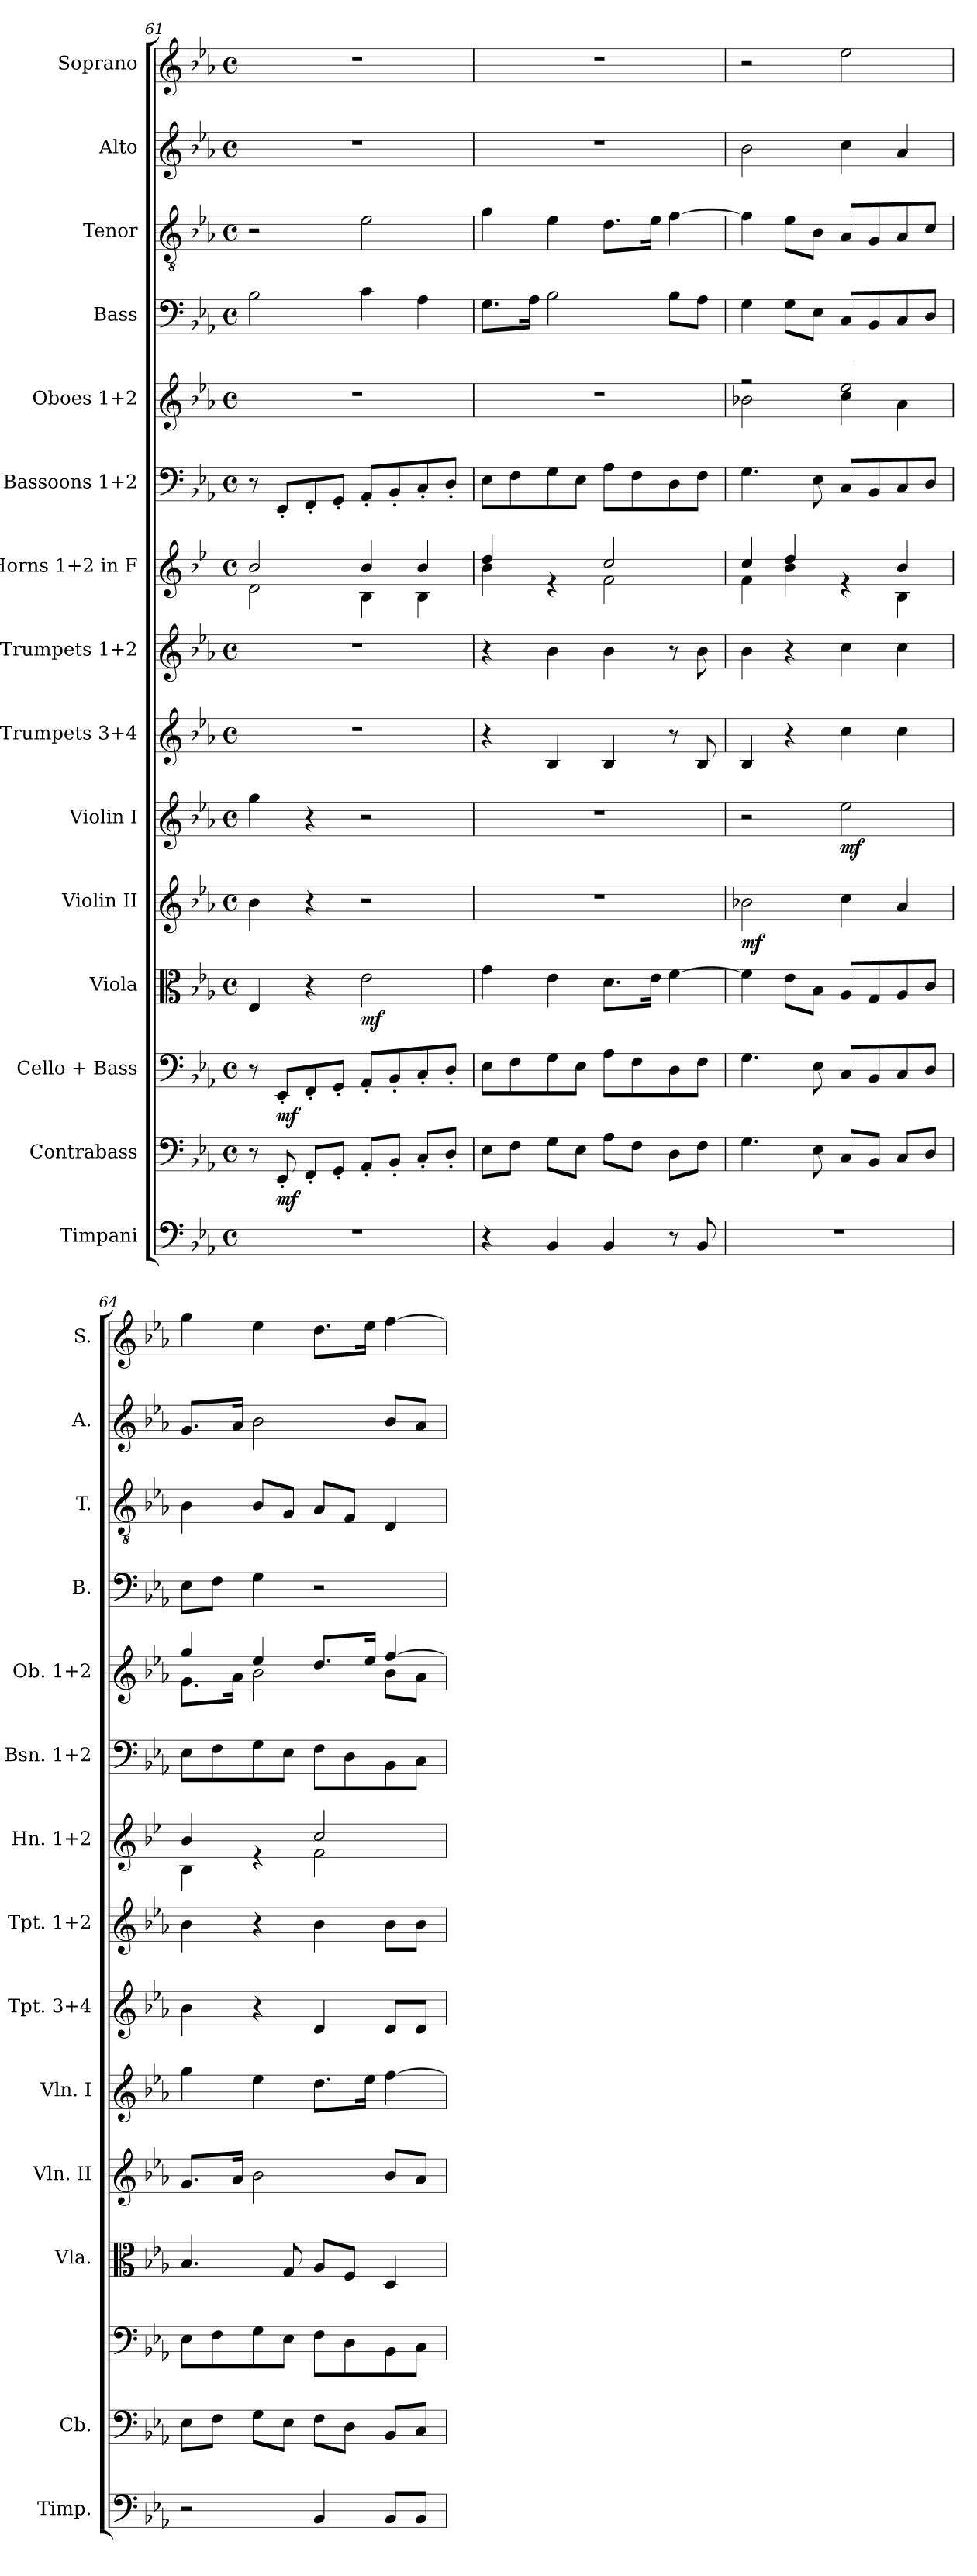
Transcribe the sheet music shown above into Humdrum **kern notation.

**kern	**kern	**dynam	**kern	**dynam	**kern	**dynam	**kern	**dynam	**kern	**dynam	**kern	**kern	**kern	**kern	**kern	**kern	**kern	**kern	**kern
*part15	*part14	*part14	*part13	*part13	*part12	*part12	*part11	*part11	*part10	*part10	*part9	*part8	*part7	*part6	*part5	*part4	*part3	*part2	*part1
*staff15	*staff14	*staff14	*staff13	*staff13	*staff12	*staff12	*staff11	*staff11	*staff10	*staff10	*staff9	*staff8	*staff7	*staff6	*staff5	*staff4	*staff3	*staff2	*staff1
*I"Timpani	*I"Contrabass	*	*I"Cello + Bass	*	*I"Viola	*	*I"Violin II	*	*I"Violin I	*	*I"Trumpets 3+4	*I"Trumpets 1+2	*I"Horns 1+2 in F	*I"Bassoons 1+2	*I"Oboes 1+2	*I"Bass	*I"Tenor	*I"Alto	*I"Soprano
*I'Timp.	*I'Cb.	*	*	*	*I'Vla.	*	*I'Vln. II	*	*I'Vln. I	*	*I'Tpt. 3+4	*I'Tpt. 1+2	*I'Hn. 1+2	*I'Bsn. 1+2	*I'Ob. 1+2	*I'B.	*I'T.	*I'A.	*I'S.
*clefF4	*clefF4	*	*clefF4	*	*clefC3	*	*clefG2	*	*clefG2	*	*clefG2	*clefG2	*clefG2	*clefF4	*clefG2	*clefF4	*clefGv2	*clefG2	*clefG2
*	*ITrd7c12	*	*	*	*	*	*	*	*	*	*	*	*ITrd4c7	*	*	*	*	*	*
*k[b-e-a-]	*k[b-e-a-]	*	*k[b-e-a-]	*	*k[b-e-a-]	*	*k[b-e-a-]	*	*k[b-e-a-]	*	*k[b-e-a-]	*k[b-e-a-]	*k[b-e-a-]	*k[b-e-a-]	*k[b-e-a-]	*k[b-e-a-]	*k[b-e-a-]	*k[b-e-a-]	*k[b-e-a-]
*M4/4	*M4/4	*	*M4/4	*	*M4/4	*	*M4/4	*	*M4/4	*	*M4/4	*M4/4	*M4/4	*M4/4	*M4/4	*M4/4	*M4/4	*M4/4	*M4/4
*met(c)	*met(c)	*	*met(c)	*	*met(c)	*	*met(c)	*	*met(c)	*	*met(c)	*met(c)	*met(c)	*met(c)	*met(c)	*met(c)	*met(c)	*met(c)	*met(c)
=61	=61	=61	=61	=61	=61	=61	=61	=61	=61	=61	=61	=61	=61	=61	=61	=61	=61	=61	=61
*	*	*	*	*	*	*	*	*	*	*	*	*	*^	*	*	*	*	*	*
1r	8r	.	8r	.	4E-/	.	4b-\	.	4gg\	.	1r	1r	2e-/	2G\	8r	1r	2B-\	2r	1r	1r
!	!	!LO:DY:b	!	!LO:DY:b	!	!	!	!	!	!	!	!	!	!	!	!	!	!	!	!
.	8EEE-'/	mf	8EE-'/L	mf	.	.	.	.	.	.	.	.	.	.	8EE-'/L	.	.	.	.	.
.	8FFF'/L	.	8FF'/	.	4r	.	4r	.	4r	.	.	.	.	.	8FF'/	.	.	.	.	.
.	8GGG'/J	.	8GG'/J	.	.	.	.	.	.	.	.	.	.	.	8GG'/J	.	.	.	.	.
!	!	!	!	!	!	!LO:DY:b	!	!	!	!	!	!	!	!	!	!	!	!	!	!
.	8AAA-'/L	.	8AA-'/L	.	2e-\	mf	2r	.	2r	.	.	.	4e-/	4E-\	8AA-'/L	.	4c\	2e-\	.	.
.	8BBB-'/J	.	8BB-'/	.	.	.	.	.	.	.	.	.	.	.	8BB-'/	.	.	.	.	.
.	8CC'/L	.	8C'/	.	.	.	.	.	.	.	.	.	4e-/	4E-\	8C'/	.	4A-\	.	.	.
.	8DD'/J	.	8D'/J	.	.	.	.	.	.	.	.	.	.	.	8D'/J	.	.	.	.	.
!!LO:PB:g=z
=62	=62	=62	=62	=62	=62	=62	=62	=62	=62	=62	=62	=62	=62	=62	=62	=62	=62	=62	=62	=62
4r	8EE-\L	.	8E-\L	.	4g\	.	1r	.	1r	.	4r	4r	4g/	4e-\	8E-\L	1r	8.G\L	4g\	1r	1r
.	8FF\J	.	8F\	.	.	.	.	.	.	.	.	.	.	.	8F\	.	.	.	.	.
.	.	.	.	.	.	.	.	.	.	.	.	.	.	.	.	.	16A-\Jk	.	.	.
4BB-/	8GG\L	.	8G\	.	4e-\	.	.	.	.	.	4B-/	4b-\	4re	4ryy	8G\	.	2B-\	4e-\	.	.
.	8EE-\J	.	8E-\J	.	.	.	.	.	.	.	.	.	.	.	8E-\J	.	.	.	.	.
4BB-/	8AA-\L	.	8A-\L	.	8.d\L	.	.	.	.	.	4B-/	4b-\	2f/	2B-\	8A-\L	.	.	8.d\L	.	.
.	8FF\J	.	8F\	.	.	.	.	.	.	.	.	.	.	.	8F\	.	.	.	.	.
.	.	.	.	.	16e-\Jk	.	.	.	.	.	.	.	.	.	.	.	.	16e-\Jk	.	.
8r	8DD\L	.	8D\	.	[4f\	.	.	.	.	.	8r	8r	.	.	8D\	.	8B-\L	[4f\	.	.
8BB-/	8FF\J	.	8F\J	.	.	.	.	.	.	.	8B-/	8b-\	.	.	8F\J	.	8A-\J	.	.	.
=63	=63	=63	=63	=63	=63	=63	=63	=63	=63	=63	=63	=63	=63	=63	=63	=63	=63	=63	=63	=63
*	*	*	*	*	*	*	*	*	*	*	*	*	*	*	*	*^	*	*	*	*
!	!	!	!	!	!	!	!	!LO:DY:b	!	!	!	!	!	!	!	!	!	!	!	!	!
1r	4.GG\	.	4.G\	.	4f\]	.	2b-X\	mf	2r	.	4B-/	4b-\	4f/	4B-\	4.G\	2r	2b-X\	4G\	4f\]	2b-\	2r
.	.	.	.	.	8e-\L	.	.	.	.	.	4r	4r	4g/	4e-\	.	.	.	8G\L	8e-\L	.	.
.	8EE-\	.	8E-\	.	8B-\J	.	.	.	.	.	.	.	.	.	8E-\	.	.	8E-\J	8B-\J	.	.
!	!	!	!	!	!	!	!	!	!	!LO:DY:b	!	!	!	!	!	!	!	!	!	!	!
.	8CC/L	.	8C/L	.	8A-/L	.	4cc\	.	2ee-\	mf	4cc\	4cc\	4re	4ryy	8C/L	2ee-/	4cc\	8C/L	8A-/L	4cc\	2ee-\
.	8BBB-/J	.	8BB-/	.	8G/	.	.	.	.	.	.	.	.	.	8BB-/	.	.	8BB-/	8G/	.	.
.	8CC/L	.	8C/	.	8A-/	.	4a-/	.	.	.	4cc\	4cc\	4e-/	4E-\	8C/	.	4a-\	8C/	8A-/	4a-/	.
.	8DD/J	.	8D/J	.	8c/J	.	.	.	.	.	.	.	.	.	8D/J	.	.	8D/J	8c/J	.	.
=64	=64	=64	=64	=64	=64	=64	=64	=64	=64	=64	=64	=64	=64	=64	=64	=64	=64	=64	=64	=64	=64
2r	8EE-\L	.	8E-\L	.	4.B-/	.	8.g/L	.	4gg\	.	4b-\	4b-\	4e-/	4E-\	8E-\L	4gg/	8.g\L	8E-\L	4B-\	8.g/L	4gg\
.	8FF\J	.	8F\	.	.	.	.	.	.	.	.	.	.	.	8F\	.	.	8F\J	.	.	.
.	.	.	.	.	.	.	16a-/Jk	.	.	.	.	.	.	.	.	.	16a-\Jk	.	.	16a-/Jk	.
.	8GG\L	.	8G\	.	.	.	2b-\	.	4ee-\	.	4r	4r	4re	4ryy	8G\	4ee-/	2b-\	4G\	8B-/L	2b-\	4ee-\
.	8EE-\J	.	8E-\J	.	8G/	.	.	.	.	.	.	.	.	.	8E-\J	.	.	.	8G/J	.	.
4BB-/	8FF\L	.	8F\L	.	8A-/L	.	.	.	8.dd\L	.	4d/	4b-\	2f/	2B-\	8F\L	8.dd/L	.	2r	8A-/L	.	8.dd\L
.	8DD\J	.	8D\	.	8F/J	.	.	.	.	.	.	.	.	.	8D\	.	.	.	8F/J	.	.
.	.	.	.	.	.	.	.	.	16ee-\Jk	.	.	.	.	.	.	16ee-/Jk	.	.	.	.	16ee-\Jk
8BB-/L	8BBB-/L	.	8BB-\	.	4D/	.	8b-/L	.	[4ff\	.	8d/L	8b-\L	.	.	8BB-\	[4ff/	8b-\L	.	4D/	8b-/L	[4ff\
8BB-/J	8CC/J	.	8C\J	.	.	.	8a-/J	.	.	.	8d/J	8b-\J	.	.	8C\J	.	8a-\J	.	.	8a-/J	.
*	*	*	*	*	*	*	*	*	*	*	*	*	*v	*v	*	*v	*v	*	*	*	*
=	=	=	=	=	=	=	=	=	=	=	=	=	=	=	=	=	=	=	=
*-	*-	*-	*-	*-	*-	*-	*-	*-	*-	*-	*-	*-	*-	*-	*-	*-	*-	*-	*-
